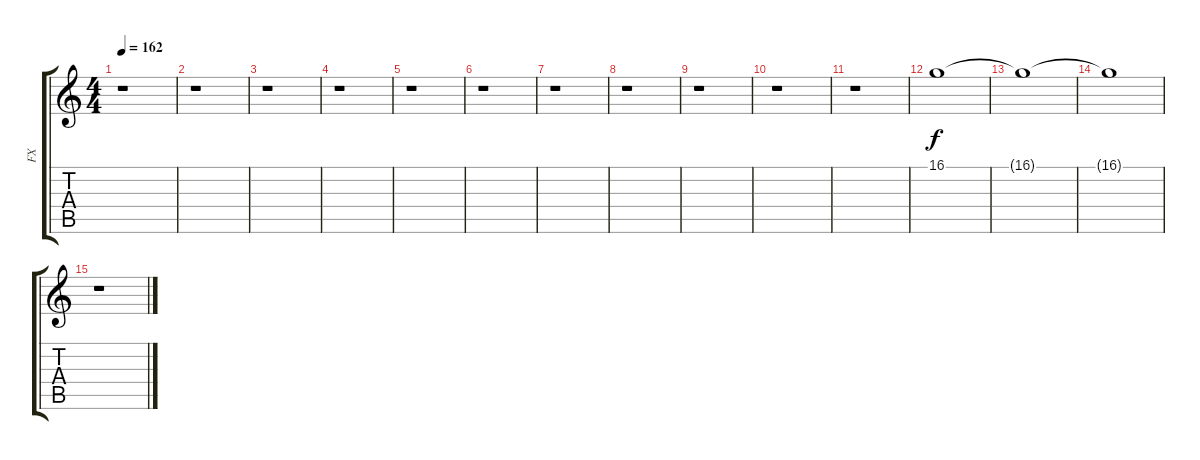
\track ("FX" "FX") {instrument xylophone}
\staff {score tabs}
\tuning (Eb4 Bb3 Gb3 Db3 Ab2 Db2) {hide}
\ts (4 4)
\tempo 162
\clef g2
\ks c
r.1{dy f} |
r.1 |
r.1 |
r.1 |
r.1 |
r.1 |
r.1 |
r.1 |
r.1 |
r.1 |
r.1 |
16.1.1 |
16.1{t}.1 |
16.1{t}.1 |
r.1
